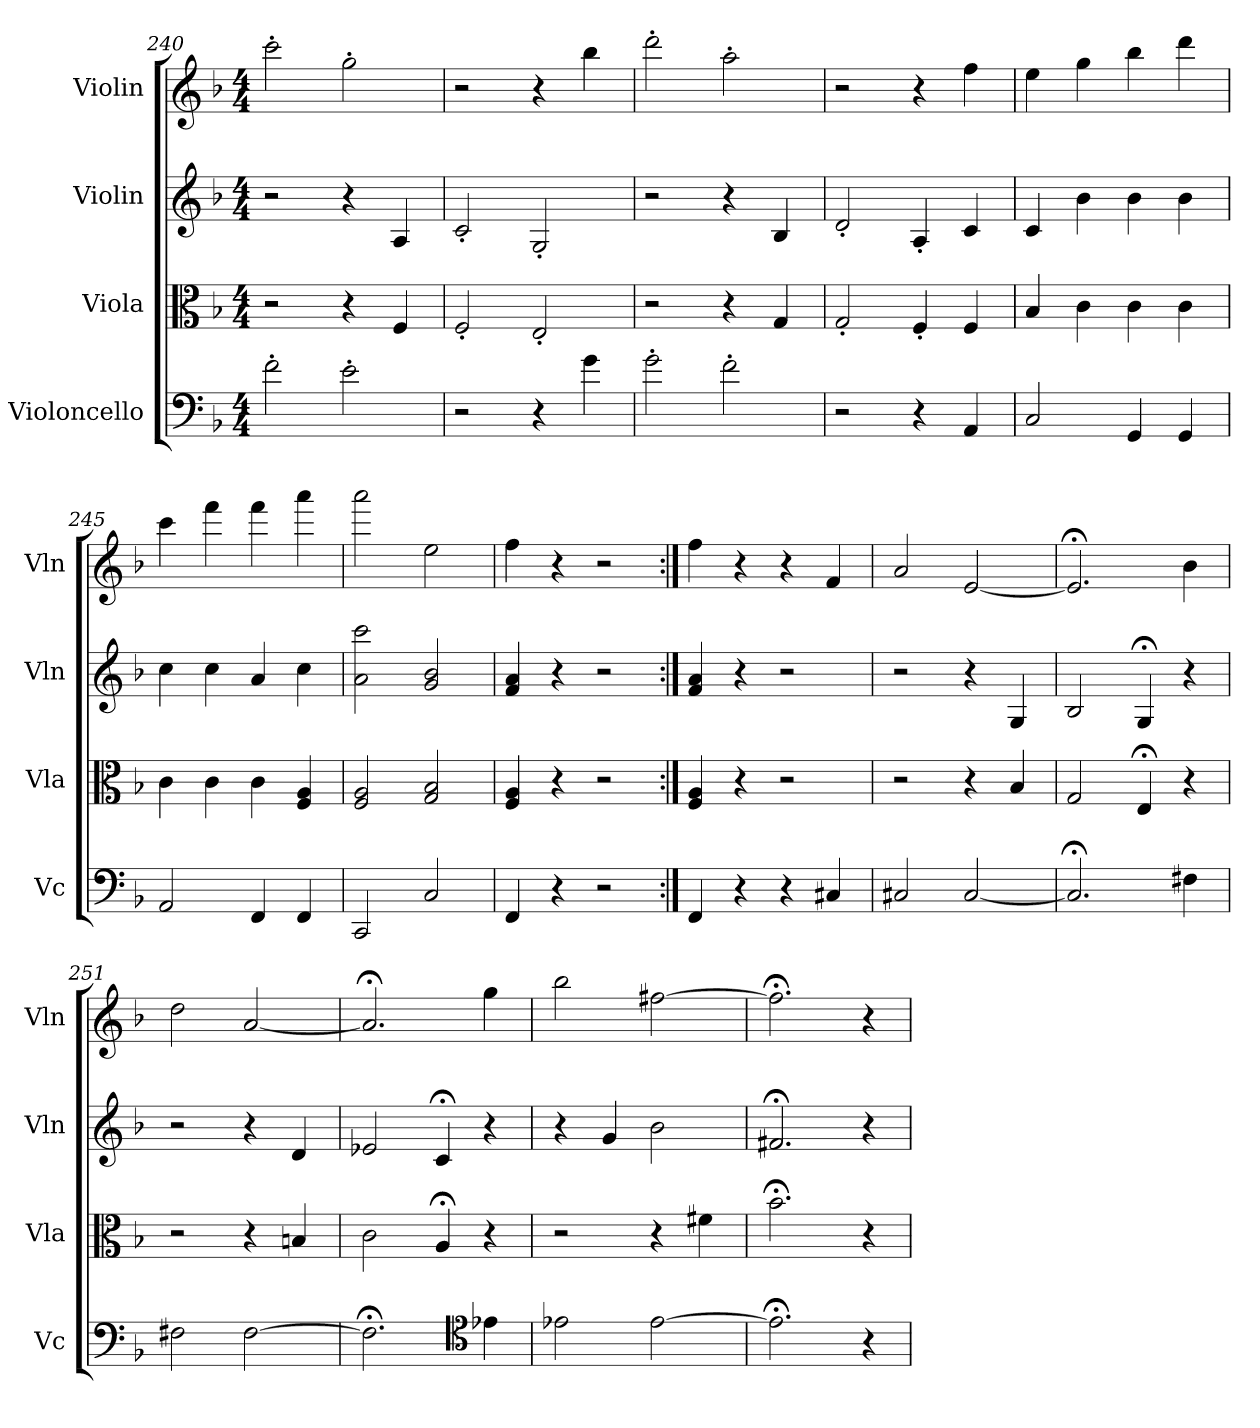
**kern	**kern	**kern	**kern
*part4	*part3	*part2	*part1
*staff4	*staff3	*staff2	*staff1
*I"Violoncello	*I"Viola	*I"Violin	*I"Violin
*I'Vc	*I'Vla	*I'Vln	*I'Vln
*clefF4	*clefC3	*clefG2	*clefG2
*k[b-]	*k[b-]	*k[b-]	*k[b-]
*M4/4	*M4/4	*M4/4	*M4/4
=240	=240	=240	=240
2f'\	2r	2r	2ccc'\
2e'\	4r	4r	2gg'\
.	4F/	4A/	.
=241	=241	=241	=241
2r	2F'/	2c'/	2r
4r	2E'/	2G'/	4r
4g\	.	.	4bb-\
=242	=242	=242	=242
2g'\	2r	2r	2ddd'\
2f'\	4r	4r	2aa'\
.	4G/	4B-/	.
=243	=243	=243	=243
2r	2G'/	2d'/	2r
4r	4F'/	4A'/	4r
4AA/	4F/	4c/	4ff\
=244	=244	=244	=244
2C/	4B-/	4c/	4ee\
.	4c\	4b-\	4gg\
4GG/	4c\	4b-\	4bb-\
4GG/	4c\	4b-\	4ddd\
=245	=245	=245	=245
2AA/	4c\	4cc\	4ccc\
.	4c\	4cc\	4fff\
4FF/	4c\	4a/	4fff\
4FF/	4F/ 4A/	4cc\	4aaa\
=246	=246	=246	=246
2CC/	2F/ 2A/	2a\ 2ccc\	2aaa\
2C/	2G/ 2B-/	2g/ 2b-/	2ee\
=247	=247	=247	=247
4FF/	4F/ 4A/	4f/ 4a/	4ff\
4r	4r	4r	4r
2r	2r	2r	2r
=248:|!	=248:|!	=248:|!	=248:|!
4FF/	4F/ 4A/	4f/ 4a/	4ff\
4r	4r	4r	4r
4r	2r	2r	4r
4C#X/	.	.	4f/
=249	=249	=249	=249
2C#X/	2r	2r	2a/
[2C#/	4r	4r	[2e/
.	4B-/	4G/	.
=250	=250	=250	=250
2.C#;</]	2G/	2B-/	2.e;</]
.	4E;</	4G;</	.
4F#X\	4r	4r	4b-\
=251	=251	=251	=251
2F#X\	2r	2r	2dd\
[2F#\	4r	4r	[2a/
.	4Bn/	4d/	.
=252	=252	=252	=252
2.F#;<\]	2c\	2e-X/	2.a;</]
.	4A;</	4c;</	.
*clefC4	*	*	*
4e-X\	4r	4r	4gg\
=253	=253	=253	=253
2e-X\	2r	4r	2bb-\
.	.	4g/	.
[2e-\	4r	2b-\	[2ff#X\
.	4f#X\	.	.
=254	=254	=254	=254
2.e-;<\]	2.b-;<\	2.f#X;</	2.ff#;<\]
4r	4r	4r	4r
=	=	=	=
*-	*-	*-	*-
